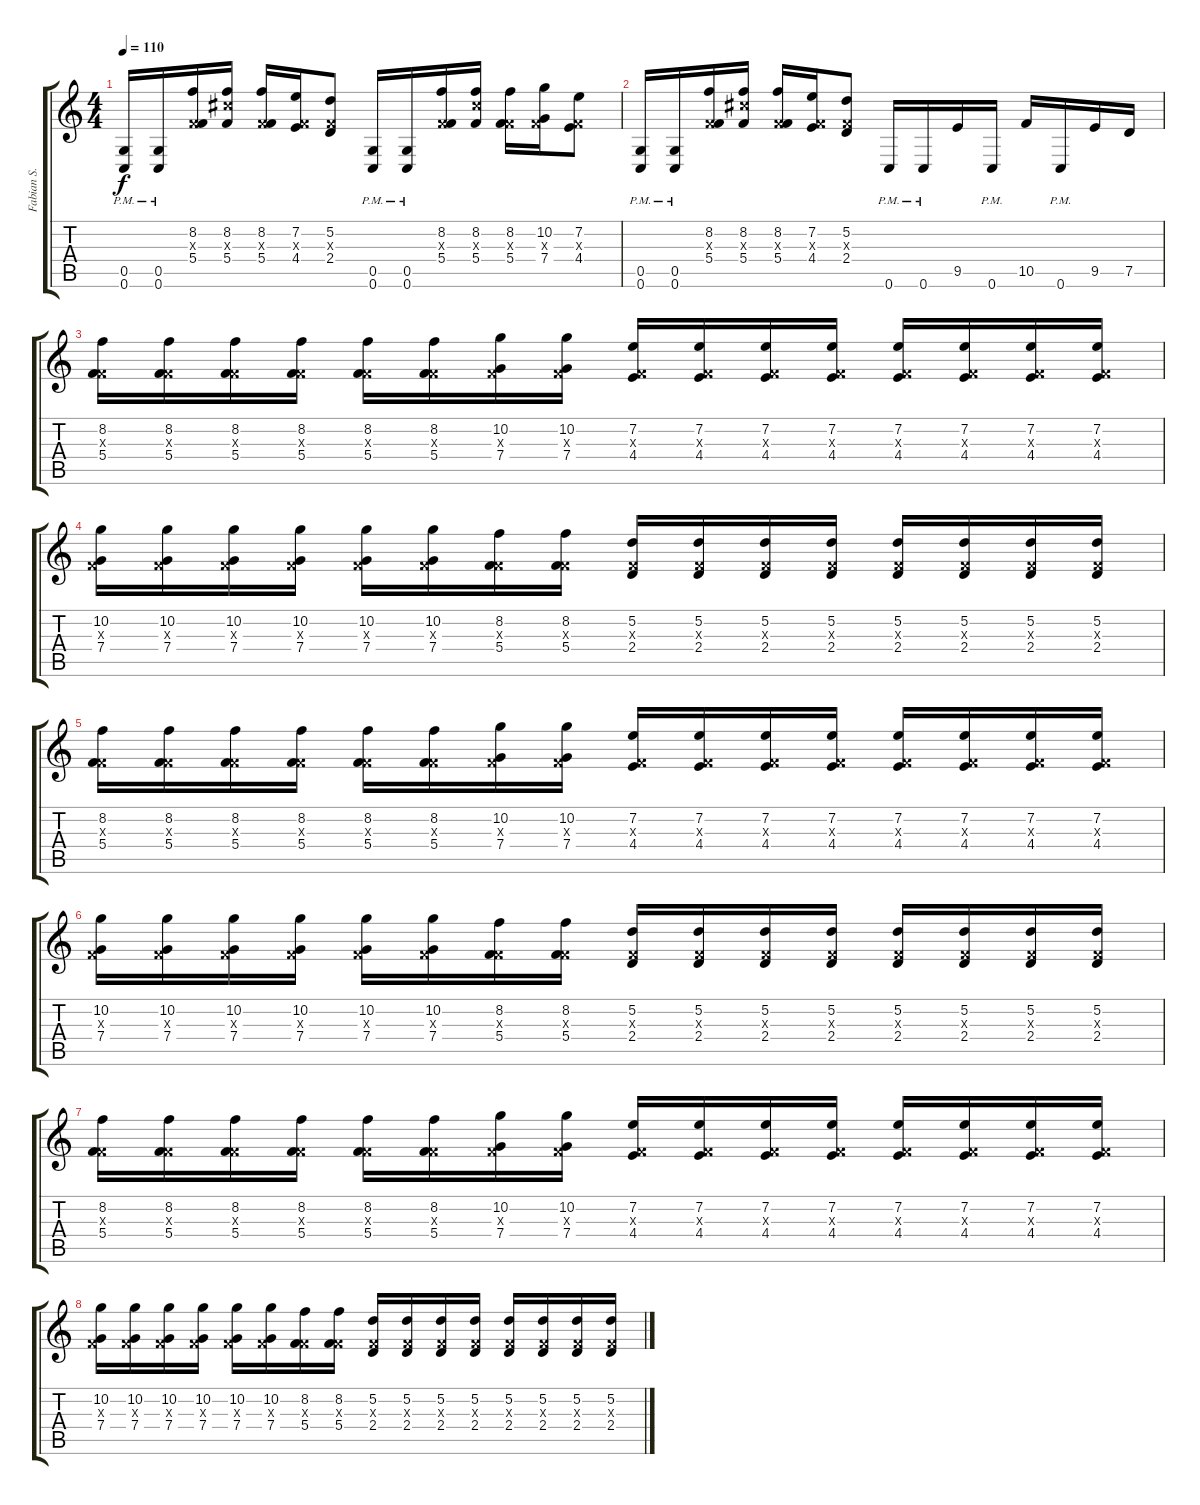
\track ("Fabian S." "Fabian S.") {instrument distortionguitar}
\staff {score tabs}
\tuning (D4 A3 F3 C3 G2 C2) {hide}
\ts (4 4)
\tempo 110
\clef g2
\ks c
(0.5{pm} 0.6{pm}).16{dy f} (0.5{pm} 0.6{pm}).16 (8.2 0.3{x} 5.4).16 (8.2 8.3{x} 5.4).16 (8.2 0.3{x} 5.4).16 (7.2 0.3{x} 4.4).16 (5.2 0.3{x} 2.4).8 (0.5{pm} 0.6{pm}).16 (0.5{pm} 0.6{pm}).16 (8.2 0.3{x} 5.4).16 (8.2 8.3{x} 5.4).16 (8.2 0.3{x} 5.4).16 (10.2 0.3{x} 7.4).16 (7.2 0.3{x} 4.4).8 |
(0.5{pm} 0.6{pm}).16 (0.5{pm} 0.6{pm}).16 (8.2 0.3{x} 5.4).16 (8.2 8.3{x} 5.4).16 (8.2 0.3{x} 5.4).16 (7.2 0.3{x} 4.4).16 (5.2 0.3{x} 2.4).8 0.6{pm}.16 0.6{pm}.16 9.5.16 0.6{pm}.16 10.5.16 0.6{pm}.16 9.5.16 7.5.16 |
(8.2 0.3{x} 5.4).16 (8.2 0.3{x} 5.4).16 (8.2 0.3{x} 5.4).16 (8.2 0.3{x} 5.4).16 (8.2 0.3{x} 5.4).16 (8.2 0.3{x} 5.4).16 (10.2 0.3{x} 7.4).16 (10.2 0.3{x} 7.4).16 (7.2 0.3{x} 4.4).16 (7.2 0.3{x} 4.4).16 (7.2 0.3{x} 4.4).16 (7.2 0.3{x} 4.4).16 (7.2 0.3{x} 4.4).16 (7.2 0.3{x} 4.4).16 (7.2 0.3{x} 4.4).16 (7.2 0.3{x} 4.4).16 |
(10.2 0.3{x} 7.4).16 (10.2 0.3{x} 7.4).16 (10.2 0.3{x} 7.4).16 (10.2 0.3{x} 7.4).16 (10.2 0.3{x} 7.4).16 (10.2 0.3{x} 7.4).16 (8.2 0.3{x} 5.4).16 (8.2 0.3{x} 5.4).16 (5.2 0.3{x} 2.4).16 (5.2 0.3{x} 2.4).16 (5.2 0.3{x} 2.4).16 (5.2 0.3{x} 2.4).16 (5.2 0.3{x} 2.4).16 (5.2 0.3{x} 2.4).16 (5.2 0.3{x} 2.4).16 (5.2 0.3{x} 2.4).16 |
(8.2 0.3{x} 5.4).16 (8.2 0.3{x} 5.4).16 (8.2 0.3{x} 5.4).16 (8.2 0.3{x} 5.4).16 (8.2 0.3{x} 5.4).16 (8.2 0.3{x} 5.4).16 (10.2 0.3{x} 7.4).16 (10.2 0.3{x} 7.4).16 (7.2 0.3{x} 4.4).16 (7.2 0.3{x} 4.4).16 (7.2 0.3{x} 4.4).16 (7.2 0.3{x} 4.4).16 (7.2 0.3{x} 4.4).16 (7.2 0.3{x} 4.4).16 (7.2 0.3{x} 4.4).16 (7.2 0.3{x} 4.4).16 |
(10.2 0.3{x} 7.4).16 (10.2 0.3{x} 7.4).16 (10.2 0.3{x} 7.4).16 (10.2 0.3{x} 7.4).16 (10.2 0.3{x} 7.4).16 (10.2 0.3{x} 7.4).16 (8.2 0.3{x} 5.4).16 (8.2 0.3{x} 5.4).16 (5.2 0.3{x} 2.4).16 (5.2 0.3{x} 2.4).16 (5.2 0.3{x} 2.4).16 (5.2 0.3{x} 2.4).16 (5.2 0.3{x} 2.4).16 (5.2 0.3{x} 2.4).16 (5.2 0.3{x} 2.4).16 (5.2 0.3{x} 2.4).16 |
(8.2 0.3{x} 5.4).16 (8.2 0.3{x} 5.4).16 (8.2 0.3{x} 5.4).16 (8.2 0.3{x} 5.4).16 (8.2 0.3{x} 5.4).16 (8.2 0.3{x} 5.4).16 (10.2 0.3{x} 7.4).16 (10.2 0.3{x} 7.4).16 (7.2 0.3{x} 4.4).16 (7.2 0.3{x} 4.4).16 (7.2 0.3{x} 4.4).16 (7.2 0.3{x} 4.4).16 (7.2 0.3{x} 4.4).16 (7.2 0.3{x} 4.4).16 (7.2 0.3{x} 4.4).16 (7.2 0.3{x} 4.4).16 |
(10.2 0.3{x} 7.4).16 (10.2 0.3{x} 7.4).16 (10.2 0.3{x} 7.4).16 (10.2 0.3{x} 7.4).16 (10.2 0.3{x} 7.4).16 (10.2 0.3{x} 7.4).16 (8.2 0.3{x} 5.4).16 (8.2 0.3{x} 5.4).16 (5.2 0.3{x} 2.4).16 (5.2 0.3{x} 2.4).16 (5.2 0.3{x} 2.4).16 (5.2 0.3{x} 2.4).16 (5.2 0.3{x} 2.4).16 (5.2 0.3{x} 2.4).16 (5.2 0.3{x} 2.4).16 (5.2 0.3{x} 2.4).16
